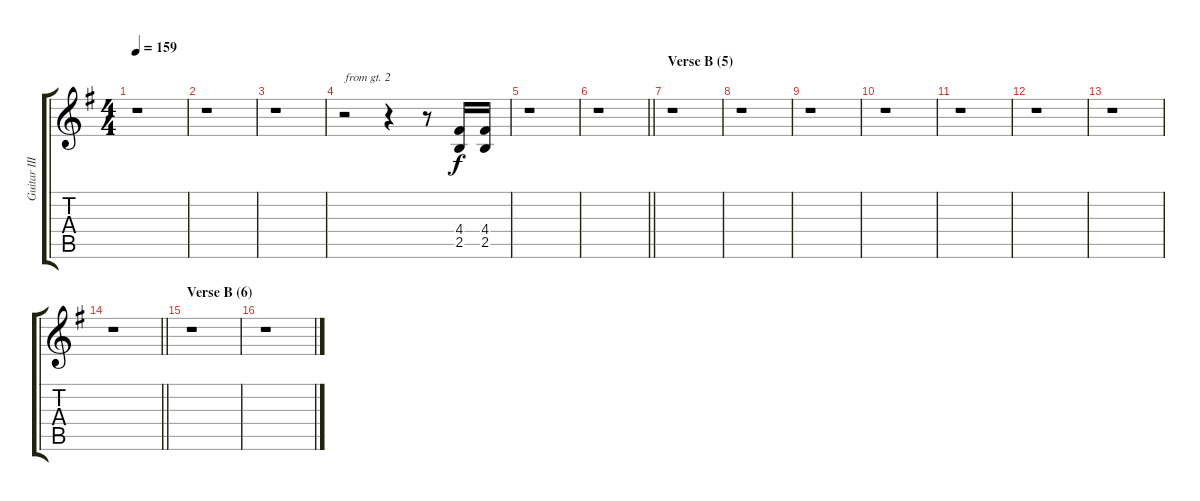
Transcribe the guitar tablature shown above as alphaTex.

\track ("Guitar III" "Guitar III") {instrument distortionguitar}
\staff {score tabs}
\tuning (E4 B3 G3 D3 A2 E2) {hide}
\ts (4 4)
\tempo 159
\clef g2
\ks g
r.1{dy f} |
r.1 |
r.1 |
r.2{txt "from gt. 2"} r.4 r.8 (4.4 2.5).16 (4.4 2.5).16 |
r.1 |
\barLineRight lightlight
r.1 |
\section ("" "Verse B (5)")
r.1 |
r.1 |
r.1 |
r.1 |
r.1 |
r.1 |
r.1 |
\barLineRight lightlight
r.1 |
\section ("" "Verse B (6)")
r.1 |
r.1
